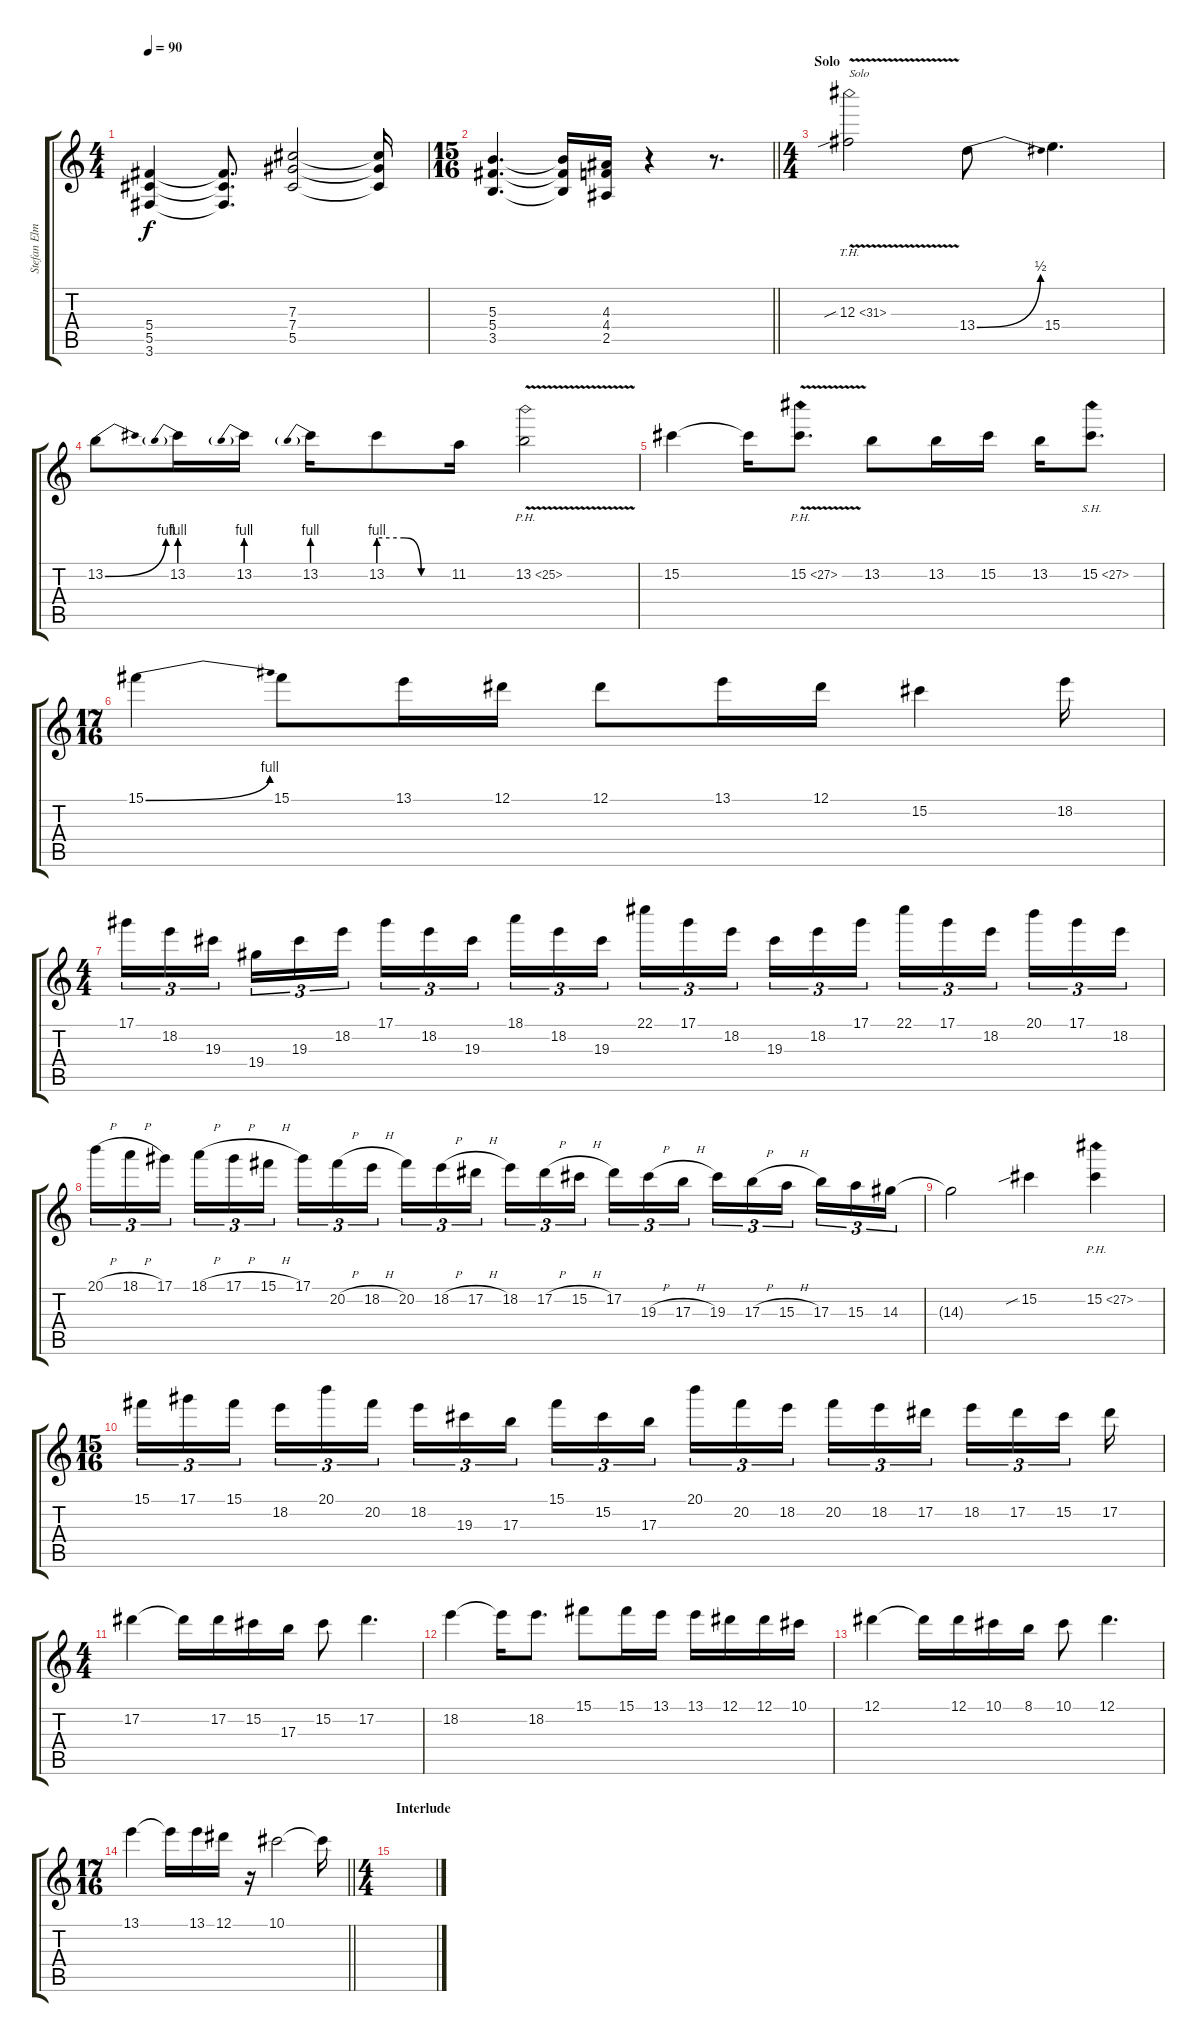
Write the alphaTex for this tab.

\track ("Stefan Elmgren: Lead Guitar" "Stefan Elm") {instrument distortionguitar}
\staff {score tabs}
\tuning (Eb4 Bb3 Gb3 Db3 Ab2 Eb2) {hide}
\ts (4 4)
\tempo 90
\clef g2
\ks c
(5.4{t} 5.5{t} 3.6{t}).4{dy f} (5.4{t} 5.5{t} 3.6{t}).8{d} (7.3 7.4 5.5).2 (7.3{t} 7.4{t} 5.5{t}).16 |
\ts (15 16)
\barLineRight lightlight
(5.3 5.4 3.5).4{d} (5.3{t} 5.4{t} 3.5{t}).16 (4.3 4.4 2.5).16 r.4 r.8{d} |
\ts (4 4)
\section ("" "Solo")
12.3{th 19 v sib}.2{txt "Solo" volume 16 instrument overdrivenguitar} 13.4{be (bend 0 0 60 2)}.8 15.4.4{d} |
13.2{be (bend 0 0 60 4)}.8 13.2{be (prebend 0 4 60 4)}.16 13.2{be (prebend 0 4 60 4)}.16 13.2{be (prebend 0 4 60 4)}.16 13.2{be (custom 0 4 22 4 37 0 60 0)}.8 11.2.16 13.2{ph 12 v}.2 |
15.2.4 15.2{t}.16 15.2{ph 12 v}.8{d} 13.2.8 13.2.16 15.2.16 13.2.16 15.2{sh 12}.8{d} |
\ts (17 16)
15.1{be (bend 0 0 60 4)}.4 15.1.8 13.1.16 12.1.16 12.1.8 13.1.16 12.1.16 15.2.4 18.2.16 |
\ts (4 4)
17.1.16{tu (3 2)} 18.2.16{tu (3 2)} 19.3.16{tu (3 2) beam splitsecondary} 19.4.16{tu (3 2)} 19.3.16{tu (3 2)} 18.2.16{tu (3 2)} 17.1.16{tu (3 2)} 18.2.16{tu (3 2)} 19.3.16{tu (3 2) beam splitsecondary} 18.1.16{tu (3 2)} 18.2.16{tu (3 2)} 19.3.16{tu (3 2)} 22.1.16{tu (3 2)} 17.1.16{tu (3 2)} 18.2.16{tu (3 2) beam splitsecondary} 19.3.16{tu (3 2)} 18.2.16{tu (3 2)} 17.1.16{tu (3 2)} 22.1.16{tu (3 2)} 17.1.16{tu (3 2)} 18.2.16{tu (3 2) beam splitsecondary} 20.1.16{tu (3 2)} 17.1.16{tu (3 2)} 18.2.16{tu (3 2)} |
20.1{h}.16{tu (3 2)} 18.1{h}.16{tu (3 2)} 17.1.16{tu (3 2) beam splitsecondary} 18.1{h}.16{tu (3 2)} 17.1{h}.16{tu (3 2)} 15.1{h}.16{tu (3 2)} 17.1.16{tu (3 2)} 20.2{h}.16{tu (3 2)} 18.2{h}.16{tu (3 2) beam splitsecondary} 20.2.16{tu (3 2)} 18.2{h}.16{tu (3 2)} 17.2{h}.16{tu (3 2)} 18.2.16{tu (3 2)} 17.2{h}.16{tu (3 2)} 15.2{h}.16{tu (3 2) beam splitsecondary} 17.2.16{tu (3 2)} 19.3{h}.16{tu (3 2)} 17.3{h}.16{tu (3 2)} 19.3.16{tu (3 2)} 17.3{h}.16{tu (3 2)} 15.3{h}.16{tu (3 2) beam splitsecondary} 17.3.16{tu (3 2)} 15.3.16{tu (3 2)} 14.3.16{tu (3 2)} |
14.3{t}.2 15.2{sib}.4 15.2{ph 12}.4 |
\ts (15 16)
15.1.16{tu (3 2)} 17.1.16{tu (3 2)} 15.1.16{tu (3 2) beam splitsecondary} 18.2.16{tu (3 2)} 20.1.16{tu (3 2)} 20.2.16{tu (3 2) beam splitsecondary} 18.2.16{tu (3 2)} 19.3.16{tu (3 2)} 17.3.16{tu (3 2)} 15.1.16{tu (3 2)} 15.2.16{tu (3 2)} 17.3.16{tu (3 2) beam splitsecondary} 20.1.16{tu (3 2)} 20.2.16{tu (3 2)} 18.2.16{tu (3 2) beam splitsecondary} 20.2.16{tu (3 2)} 18.2.16{tu (3 2)} 17.2.16{tu (3 2)} 18.2.16{tu (3 2)} 17.2.16{tu (3 2)} 15.2.16{tu (3 2) beam splitsecondary} 17.2.16 |
\ts (4 4)
17.2.4 17.2{t}.16 17.2.16 15.2.16 17.3.16 15.2.8 17.2.4{d} |
18.2.4 18.2{t}.16 18.2.8{d} 15.1.8 15.1.16 13.1.16 13.1.16 12.1.16 12.1.16 10.1.16 |
12.1.4 12.1{t}.16 12.1.16 10.1.16 8.1.16 10.1.8 12.1.4{d} |
\ts (17 16)
\barLineRight lightlight
13.1.4 13.1{t}.16 13.1.16 12.1.16 r.16 10.1.2 10.1{t}.16 |
\ts (4 4)
\section ("" "Interlude")
